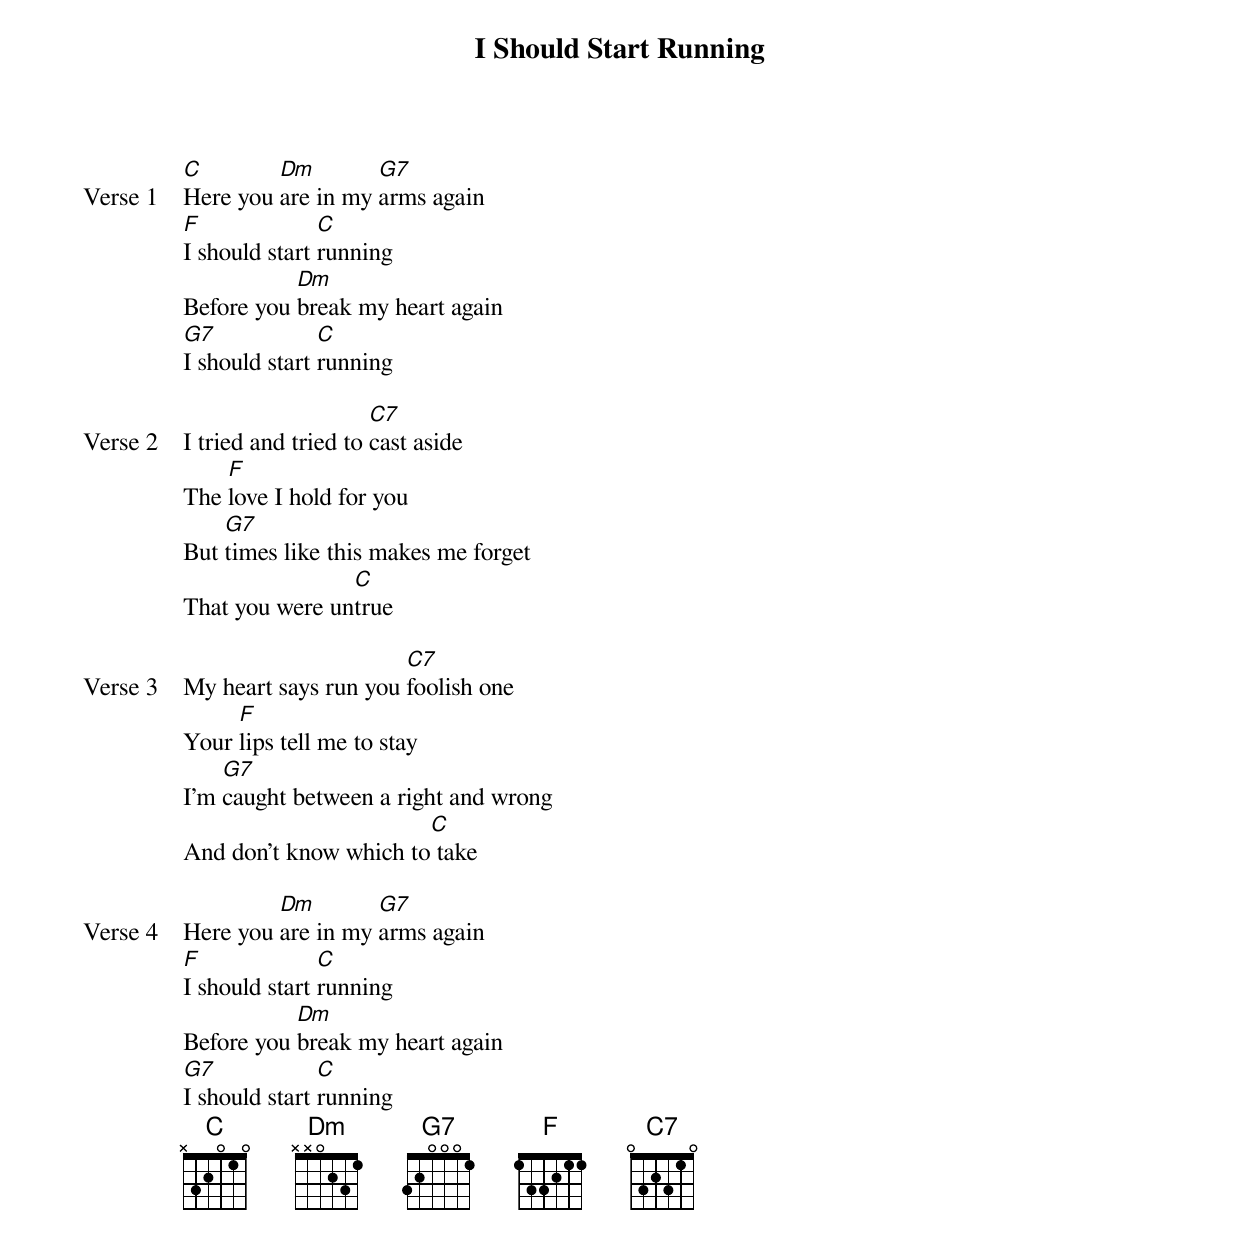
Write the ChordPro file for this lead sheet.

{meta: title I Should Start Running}
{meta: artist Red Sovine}
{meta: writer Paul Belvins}

{start_of_verse: Verse 1}
[C]Here you [Dm]are in my [G7]arms again
[F]I should start [C]running
Before you [Dm]break my heart again
[G7]I should start [C]running
{end_of_verse}

{start_of_verse: Verse 2}
I tried and tried to [C7]cast aside
The [F]love I hold for you
But [G7]times like this makes me forget
That you were un[C]true
{end_of_verse}

{start_of_verse: Verse 3}
My heart says run you [C7]foolish one
Your [F]lips tell me to stay
I'm [G7]caught between a right and wrong
And don't know which to[C] take
{end_of_verse}

{start_of_verse: Verse 4}
Here you [Dm]are in my [G7]arms again
[F]I should start [C]running
Before you [Dm]break my heart again
[G7]I should start [C]running
{end_of_verse}
